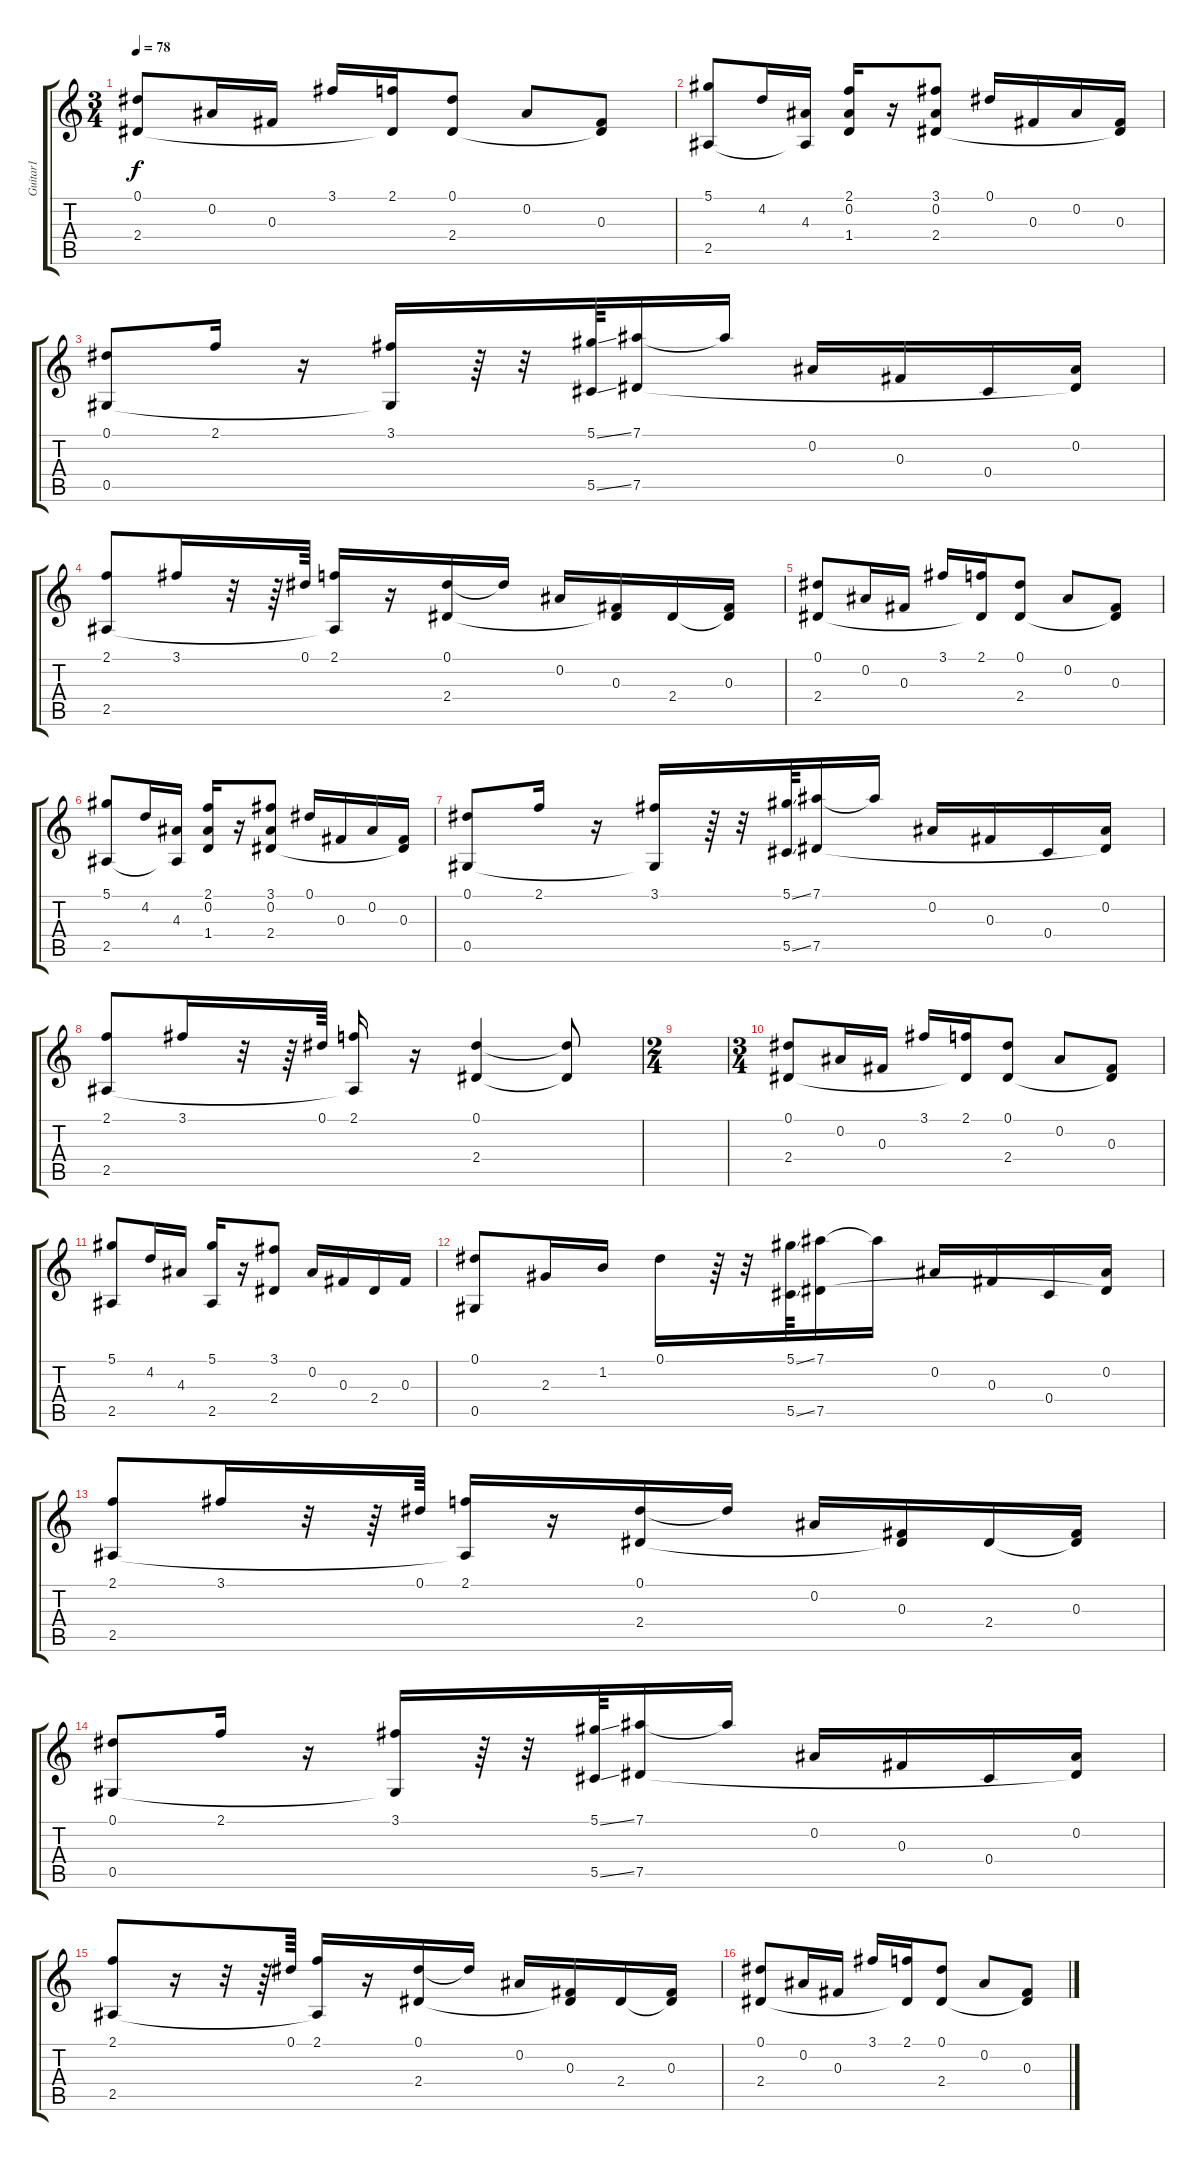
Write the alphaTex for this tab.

\track ("Guitar1" "Guitar1") {instrument acousticguitarsteel}
\staff {score tabs}
\tuning (Eb4 Bb3 Gb3 Db3 Ab2 Eb2) {hide}
\ts (3 4)
\tempo 78
\clef g2
\ks c
(0.1 2.4).8{dy f instrument acousticguitarsteel} 0.2.16 0.3.16 3.1.16 (2.1 2.4{t}).16 (0.1 2.4).8 0.2.8 (0.3 2.4{t}).8 |
(5.1 2.5).8 4.2.16 (4.3 2.5{t}).16 (2.1 0.2 1.4).16 r.16 (3.1 0.2 2.4).8 0.1.16 0.3.16 0.2.16 (0.3 2.4{t}).16 |
(0.1 0.5).8 2.1.16 r.16 (3.1 0.5{t}).16 r.64 r.32 (5.1{ss} 5.5{ss}).64 (7.1 7.5).16 7.1{t}.16 0.2.16 0.3.16 0.4.16 (0.2 7.5{t}).16 |
(2.1 2.5).8 3.1.16 r.32 r.64 0.1.64 (2.1 2.5{t}).16 r.16 (0.1 2.4).16 0.1{t}.16 0.2.16 (0.3 2.4{t}).16 2.4.16 (0.3 2.4{t}).16 |
(0.1 2.4).8 0.2.16 0.3.16 3.1.16 (2.1 2.4{t}).16 (0.1 2.4).8 0.2.8 (0.3 2.4{t}).8 |
(5.1 2.5).8 4.2.16 (4.3 2.5{t}).16 (2.1 0.2 1.4).16 r.16 (3.1 0.2 2.4).8 0.1.16 0.3.16 0.2.16 (0.3 2.4{t}).16 |
(0.1 0.5).8 2.1.16 r.16 (3.1 0.5{t}).16 r.64 r.32 (5.1{ss} 5.5{ss}).64 (7.1 7.5).16 7.1{t}.16 0.2.16 0.3.16 0.4.16 (0.2 7.5{t}).16 |
(2.1 2.5).8 3.1.16 r.32 r.64 0.1.64 (2.1 2.5{t}).16 r.16 (0.1 2.4).4 (0.1{t} 2.4{t}).8 |
\ts (2 4)
|
\ts (3 4)
(0.1 2.4).8 0.2.16 0.3.16 3.1.16 (2.1 2.4{t}).16 (0.1 2.4).8 0.2.8 (0.3 2.4{t}).8 |
(5.1 2.5).8 4.2.16 4.3.16 (5.1 2.5).16 r.16 (3.1 2.4).8 0.2.16 0.3.16 2.4.16 0.3.16 |
(0.1 0.5).8 2.3.16 1.2.16 0.1.16 r.64 r.32 (5.1{ss} 5.5{ss}).64 (7.1 7.5).16 7.1{t}.16 0.2.16 0.3.16 0.4.16 (0.2 7.5{t}).16 |
(2.1 2.5).8 3.1.16 r.32 r.64 0.1.64 (2.1 2.5{t}).16 r.16 (0.1 2.4).16 0.1{t}.16 0.2.16 (0.3 2.4{t}).16 2.4.16 (0.3 2.4{t}).16 |
(0.1 0.5).8 2.1.16 r.16 (3.1 0.5{t}).16 r.64 r.32 (5.1{ss} 5.5{ss}).64 (7.1 7.5).16 7.1{t}.16 0.2.16 0.3.16 0.4.16 (0.2 7.5{t}).16 |
(2.1 2.5).8 r.16 r.32 r.64 0.1.64 (2.1 2.5{t}).16 r.16 (0.1 2.4).16 0.1{t}.16 0.2.16 (0.3 2.4{t}).16 2.4.16 (0.3 2.4{t}).16 |
(0.1 2.4).8 0.2.16 0.3.16 3.1.16 (2.1 2.4{t}).16 (0.1 2.4).8 0.2.8 (0.3 2.4{t}).8
